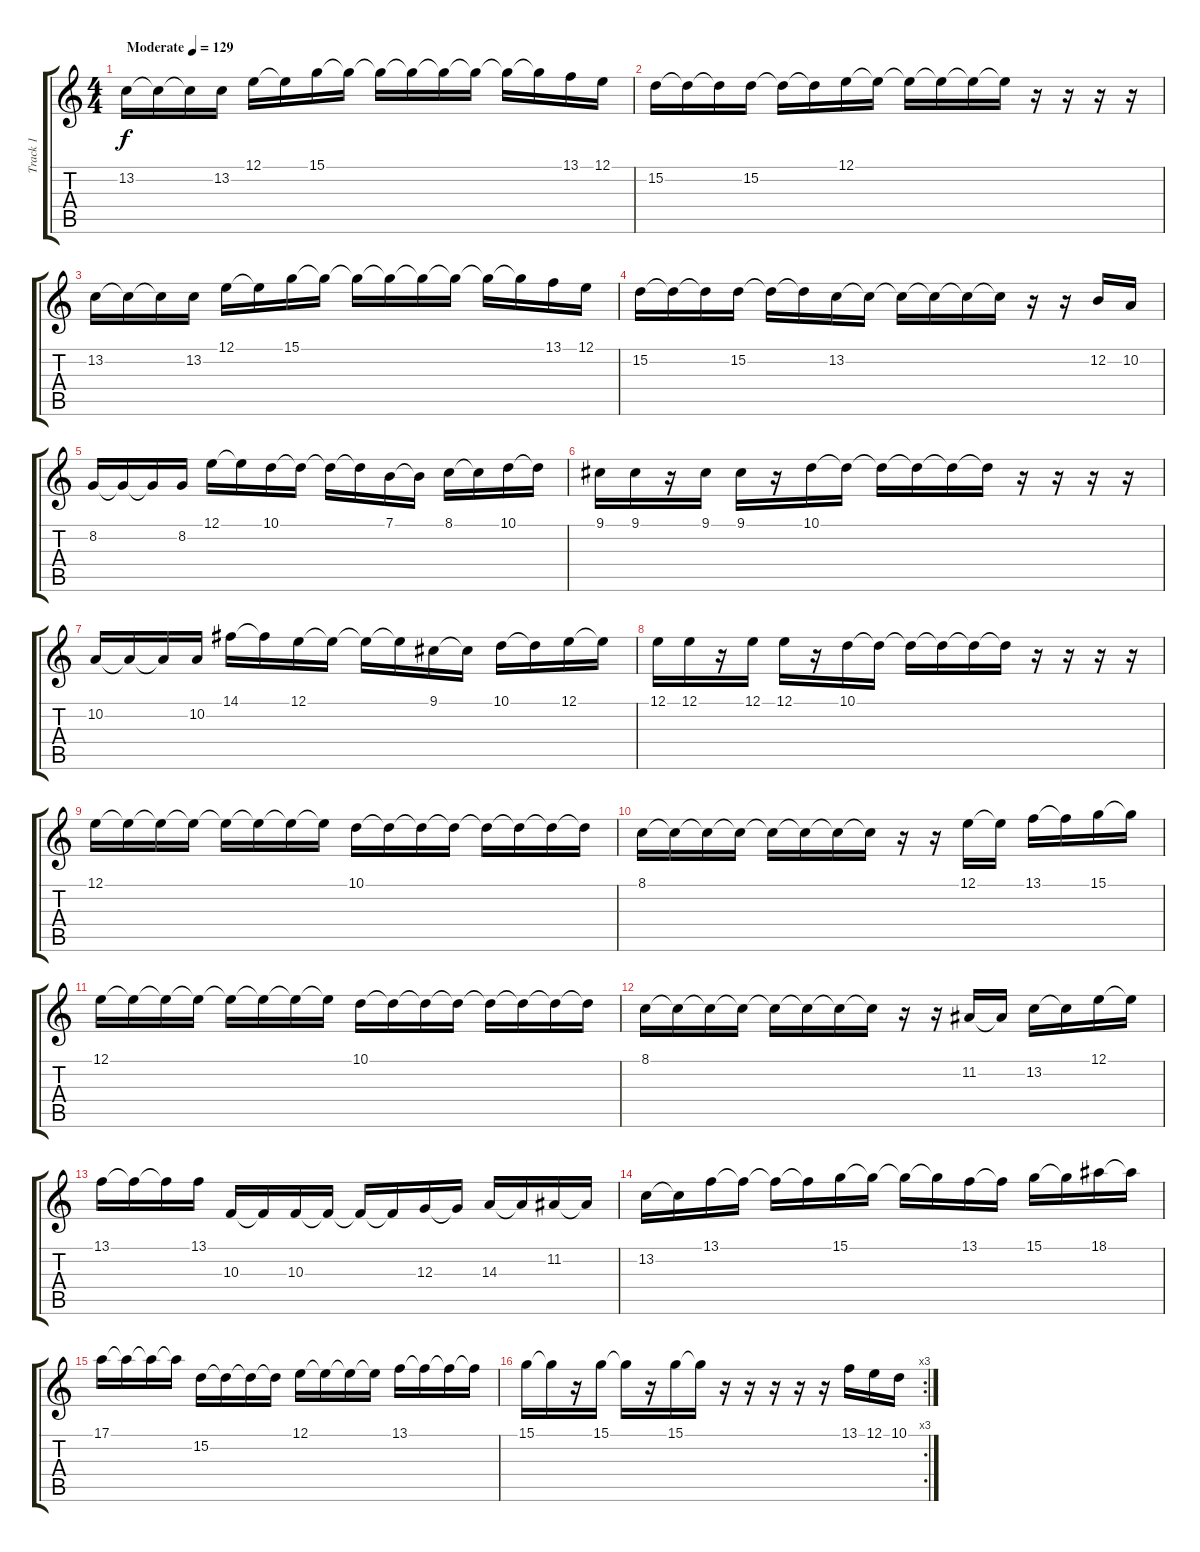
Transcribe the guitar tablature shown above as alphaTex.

\track ("Track 1" "Track 1") {instrument lead5charang}
\staff {score tabs}
\tuning (E4 B3 G3 D3 A2 E2) {hide}
\ts (4 4)
\tempo (129 "Moderate")
\clef g2
\ks c
13.2.16{dy f instrument lead5charang} 13.2{t}.16 13.2{t}.16 13.2.16 12.1.16 12.1{t}.16 15.1.16 15.1{t}.16 15.1{t}.16 15.1{t}.16 15.1{t}.16 15.1{t}.16 15.1{t}.16 15.1{t}.16 13.1.16 12.1.16 |
15.2.16 15.2{t}.16 15.2{t}.16 15.2.16 15.2{t}.16 15.2{t}.16 12.1.16 12.1{t}.16 12.1{t}.16 12.1{t}.16 12.1{t}.16 12.1{t}.16 r.16 r.16 r.16 r.16 |
13.2.16 13.2{t}.16 13.2{t}.16 13.2.16 12.1.16 12.1{t}.16 15.1.16 15.1{t}.16 15.1{t}.16 15.1{t}.16 15.1{t}.16 15.1{t}.16 15.1{t}.16 15.1{t}.16 13.1.16 12.1.16 |
15.2.16 15.2{t}.16 15.2{t}.16 15.2.16 15.2{t}.16 15.2{t}.16 13.2.16 13.2{t}.16 13.2{t}.16 13.2{t}.16 13.2{t}.16 13.2{t}.16 r.16 r.16 12.2.16 10.2.16 |
8.2.16 8.2{t}.16 8.2{t}.16 8.2.16 12.1.16 12.1{t}.16 10.1.16 10.1{t}.16 10.1{t}.16 10.1{t}.16 7.1.16 7.1{t}.16 8.1.16 8.1{t}.16 10.1.16 10.1{t}.16 |
9.1.16 9.1.16 r.16 9.1.16 9.1.16 r.16 10.1.16 10.1{t}.16 10.1{t}.16 10.1{t}.16 10.1{t}.16 10.1{t}.16 r.16 r.16 r.16 r.16 |
10.2.16 10.2{t}.16 10.2{t}.16 10.2.16 14.1.16 14.1{t}.16 12.1.16 12.1{t}.16 12.1{t}.16 12.1{t}.16 9.1.16 9.1{t}.16 10.1.16 10.1{t}.16 12.1.16 12.1{t}.16 |
12.1.16 12.1.16 r.16 12.1.16 12.1.16 r.16 10.1.16 10.1{t}.16 10.1{t}.16 10.1{t}.16 10.1{t}.16 10.1{t}.16 r.16 r.16 r.16 r.16 |
12.1.16 12.1{t}.16 12.1{t}.16 12.1{t}.16 12.1{t}.16 12.1{t}.16 12.1{t}.16 12.1{t}.16 10.1.16 10.1{t}.16 10.1{t}.16 10.1{t}.16 10.1{t}.16 10.1{t}.16 10.1{t}.16 10.1{t}.16 |
8.1.16 8.1{t}.16 8.1{t}.16 8.1{t}.16 8.1{t}.16 8.1{t}.16 8.1{t}.16 8.1{t}.16 r.16 r.16 12.1.16 12.1{t}.16 13.1.16 13.1{t}.16 15.1.16 15.1{t}.16 |
12.1.16 12.1{t}.16 12.1{t}.16 12.1{t}.16 12.1{t}.16 12.1{t}.16 12.1{t}.16 12.1{t}.16 10.1.16 10.1{t}.16 10.1{t}.16 10.1{t}.16 10.1{t}.16 10.1{t}.16 10.1{t}.16 10.1{t}.16 |
8.1.16 8.1{t}.16 8.1{t}.16 8.1{t}.16 8.1{t}.16 8.1{t}.16 8.1{t}.16 8.1{t}.16 r.16 r.16 11.2.16 11.2{t}.16 13.2.16 13.2{t}.16 12.1.16 12.1{t}.16 |
13.1.16 13.1{t}.16 13.1{t}.16 13.1.16 10.3.16 10.3{t}.16 10.3.16 10.3{t}.16 10.3{t}.16 10.3{t}.16 12.3.16 12.3{t}.16 14.3.16 14.3{t}.16 11.2.16 11.2{t}.16 |
13.2.16 13.2{t}.16 13.1.16 13.1{t}.16 13.1{t}.16 13.1{t}.16 15.1.16 15.1{t}.16 15.1{t}.16 15.1{t}.16 13.1.16 13.1{t}.16 15.1.16 15.1{t}.16 18.1.16 18.1{t}.16 |
17.1.16 17.1{t}.16 17.1{t}.16 17.1{t}.16 15.2.16 15.2{t}.16 15.2{t}.16 15.2{t}.16 12.1.16 12.1{t}.16 12.1{t}.16 12.1{t}.16 13.1.16 13.1{t}.16 13.1{t}.16 13.1{t}.16 |
\rc 3
15.1.16 15.1{t}.16 r.16 15.1.16 15.1{t}.16 r.16 15.1.16 15.1{t}.16 r.16 r.16 r.16 r.16 r.16 13.1.16 12.1.16 10.1.16
